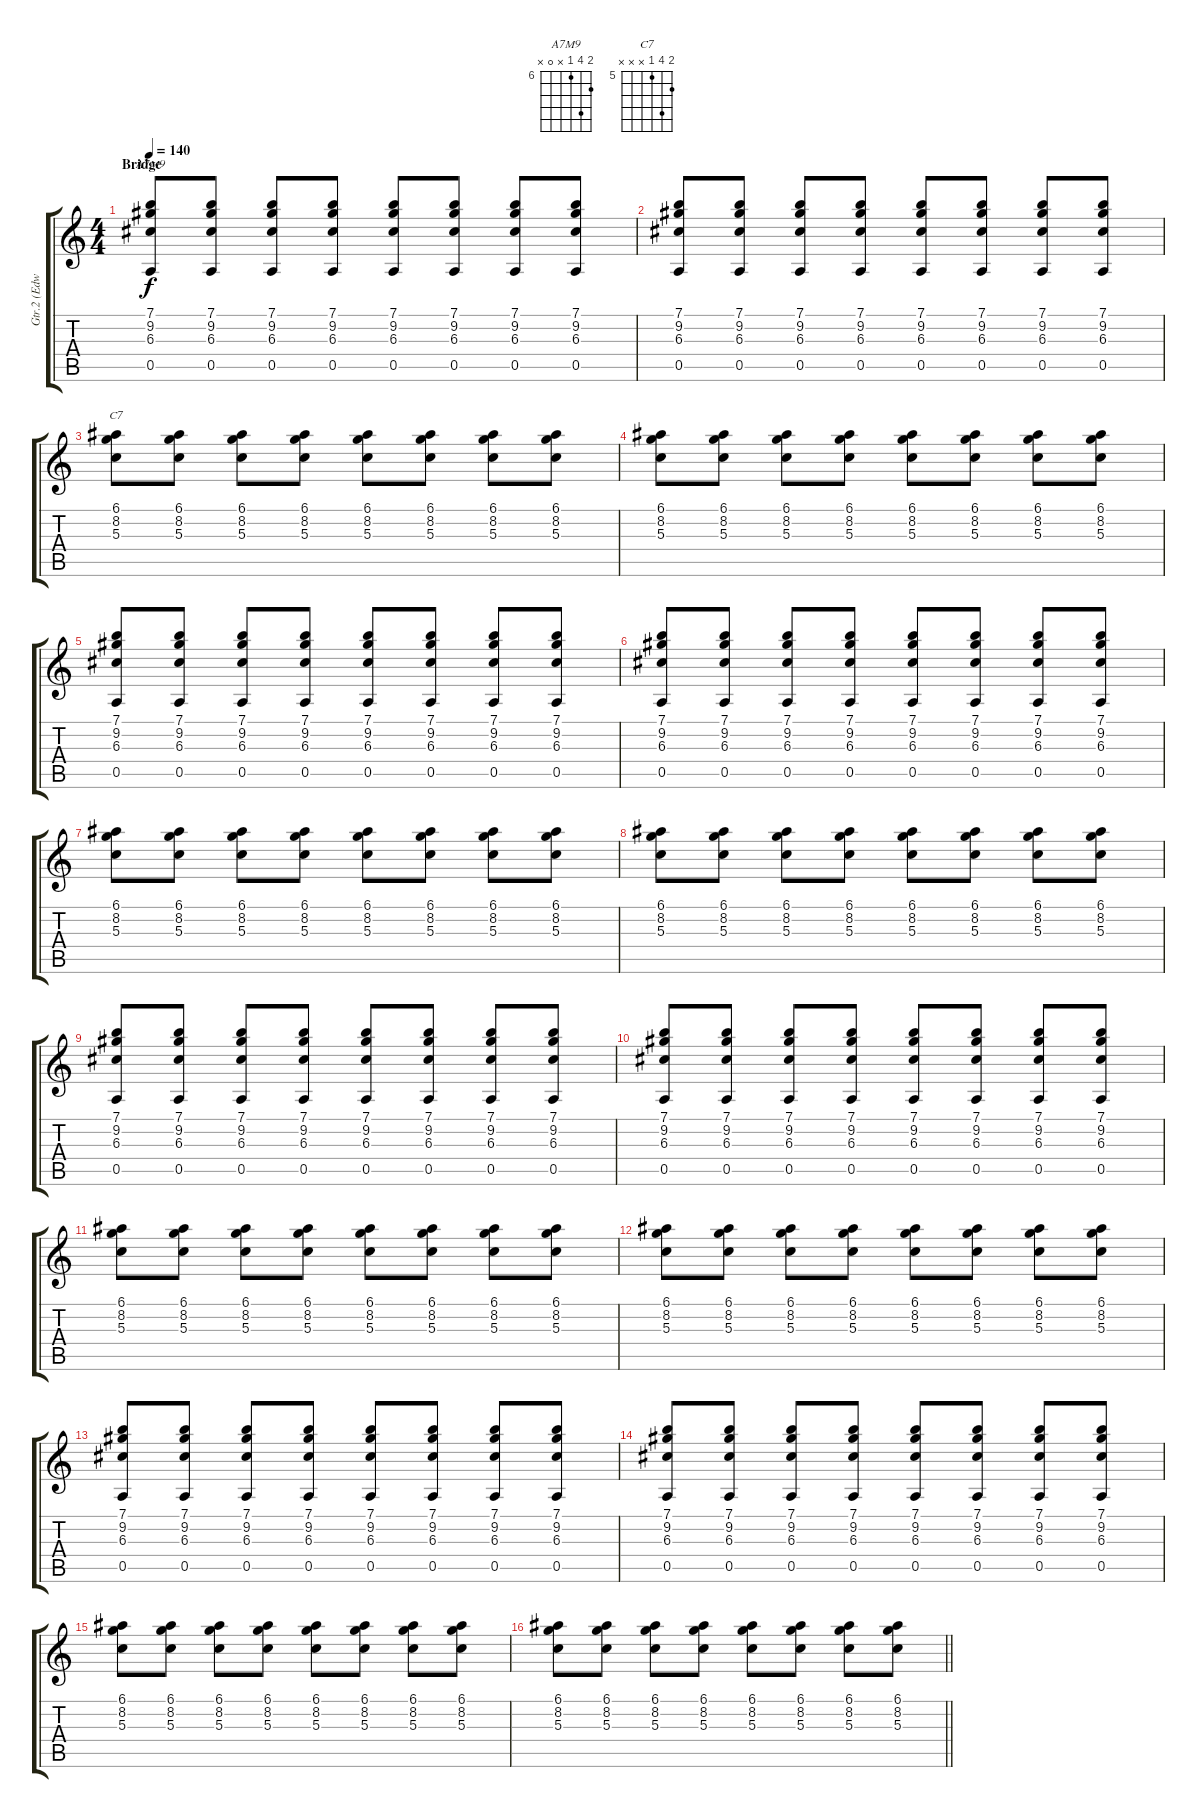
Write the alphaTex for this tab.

\track ("Gtr.2 (Edward O'Brien)" "Gtr.2 (Edw") {instrument electricguitarjazz}
\staff {score tabs}
\tuning (E4 B3 G3 D3 A2 E2) {hide}
\chord ("A7M9" 7 9 6 x 0 x) {firstfret 6}
\chord ("C7" 6 8 5 x x x) {firstfret 5}
\ts (4 4)
\section ("" "Bridge")
\tempo 140
\clef g2
\ks c
(7.1 9.2 6.3 0.5).8{ch "A7M9" dy f volume 4 instrument electricguitarjazz} (7.1 9.2 6.3 0.5).8 (7.1 9.2 6.3 0.5).8 (7.1 9.2 6.3 0.5).8 (7.1 9.2 6.3 0.5).8 (7.1 9.2 6.3 0.5).8 (7.1 9.2 6.3 0.5).8 (7.1 9.2 6.3 0.5).8 |
(7.1 9.2 6.3 0.5).8 (7.1 9.2 6.3 0.5).8 (7.1 9.2 6.3 0.5).8 (7.1 9.2 6.3 0.5).8 (7.1 9.2 6.3 0.5).8 (7.1 9.2 6.3 0.5).8 (7.1 9.2 6.3 0.5).8 (7.1 9.2 6.3 0.5).8 |
(6.1 8.2 5.3).8{ch "C7"} (6.1 8.2 5.3).8 (6.1 8.2 5.3).8 (6.1 8.2 5.3).8 (6.1 8.2 5.3).8 (6.1 8.2 5.3).8 (6.1 8.2 5.3).8 (6.1 8.2 5.3).8 |
(6.1 8.2 5.3).8 (6.1 8.2 5.3).8 (6.1 8.2 5.3).8 (6.1 8.2 5.3).8 (6.1 8.2 5.3).8 (6.1 8.2 5.3).8 (6.1 8.2 5.3).8 (6.1 8.2 5.3).8 |
(7.1 9.2 6.3 0.5).8 (7.1 9.2 6.3 0.5).8 (7.1 9.2 6.3 0.5).8 (7.1 9.2 6.3 0.5).8 (7.1 9.2 6.3 0.5).8 (7.1 9.2 6.3 0.5).8 (7.1 9.2 6.3 0.5).8 (7.1 9.2 6.3 0.5).8 |
(7.1 9.2 6.3 0.5).8 (7.1 9.2 6.3 0.5).8 (7.1 9.2 6.3 0.5).8 (7.1 9.2 6.3 0.5).8 (7.1 9.2 6.3 0.5).8 (7.1 9.2 6.3 0.5).8 (7.1 9.2 6.3 0.5).8 (7.1 9.2 6.3 0.5).8 |
(6.1 8.2 5.3).8 (6.1 8.2 5.3).8 (6.1 8.2 5.3).8 (6.1 8.2 5.3).8 (6.1 8.2 5.3).8 (6.1 8.2 5.3).8 (6.1 8.2 5.3).8 (6.1 8.2 5.3).8 |
(6.1 8.2 5.3).8 (6.1 8.2 5.3).8 (6.1 8.2 5.3).8 (6.1 8.2 5.3).8 (6.1 8.2 5.3).8 (6.1 8.2 5.3).8 (6.1 8.2 5.3).8 (6.1 8.2 5.3).8 |
(7.1 9.2 6.3 0.5).8 (7.1 9.2 6.3 0.5).8 (7.1 9.2 6.3 0.5).8 (7.1 9.2 6.3 0.5).8 (7.1 9.2 6.3 0.5).8 (7.1 9.2 6.3 0.5).8 (7.1 9.2 6.3 0.5).8 (7.1 9.2 6.3 0.5).8 |
(7.1 9.2 6.3 0.5).8 (7.1 9.2 6.3 0.5).8 (7.1 9.2 6.3 0.5).8 (7.1 9.2 6.3 0.5).8 (7.1 9.2 6.3 0.5).8 (7.1 9.2 6.3 0.5).8 (7.1 9.2 6.3 0.5).8 (7.1 9.2 6.3 0.5).8 |
(6.1 8.2 5.3).8 (6.1 8.2 5.3).8 (6.1 8.2 5.3).8 (6.1 8.2 5.3).8 (6.1 8.2 5.3).8 (6.1 8.2 5.3).8 (6.1 8.2 5.3).8 (6.1 8.2 5.3).8 |
(6.1 8.2 5.3).8 (6.1 8.2 5.3).8 (6.1 8.2 5.3).8 (6.1 8.2 5.3).8 (6.1 8.2 5.3).8 (6.1 8.2 5.3).8 (6.1 8.2 5.3).8 (6.1 8.2 5.3).8 |
(7.1 9.2 6.3 0.5).8 (7.1 9.2 6.3 0.5).8 (7.1 9.2 6.3 0.5).8 (7.1 9.2 6.3 0.5).8 (7.1 9.2 6.3 0.5).8 (7.1 9.2 6.3 0.5).8 (7.1 9.2 6.3 0.5).8 (7.1 9.2 6.3 0.5).8 |
(7.1 9.2 6.3 0.5).8 (7.1 9.2 6.3 0.5).8 (7.1 9.2 6.3 0.5).8 (7.1 9.2 6.3 0.5).8 (7.1 9.2 6.3 0.5).8 (7.1 9.2 6.3 0.5).8 (7.1 9.2 6.3 0.5).8 (7.1 9.2 6.3 0.5).8 |
(6.1 8.2 5.3).8 (6.1 8.2 5.3).8 (6.1 8.2 5.3).8 (6.1 8.2 5.3).8 (6.1 8.2 5.3).8 (6.1 8.2 5.3).8 (6.1 8.2 5.3).8 (6.1 8.2 5.3).8 |
\barLineRight lightlight
(6.1 8.2 5.3).8 (6.1 8.2 5.3).8 (6.1 8.2 5.3).8 (6.1 8.2 5.3).8 (6.1 8.2 5.3).8 (6.1 8.2 5.3).8 (6.1 8.2 5.3).8 (6.1 8.2 5.3).8
